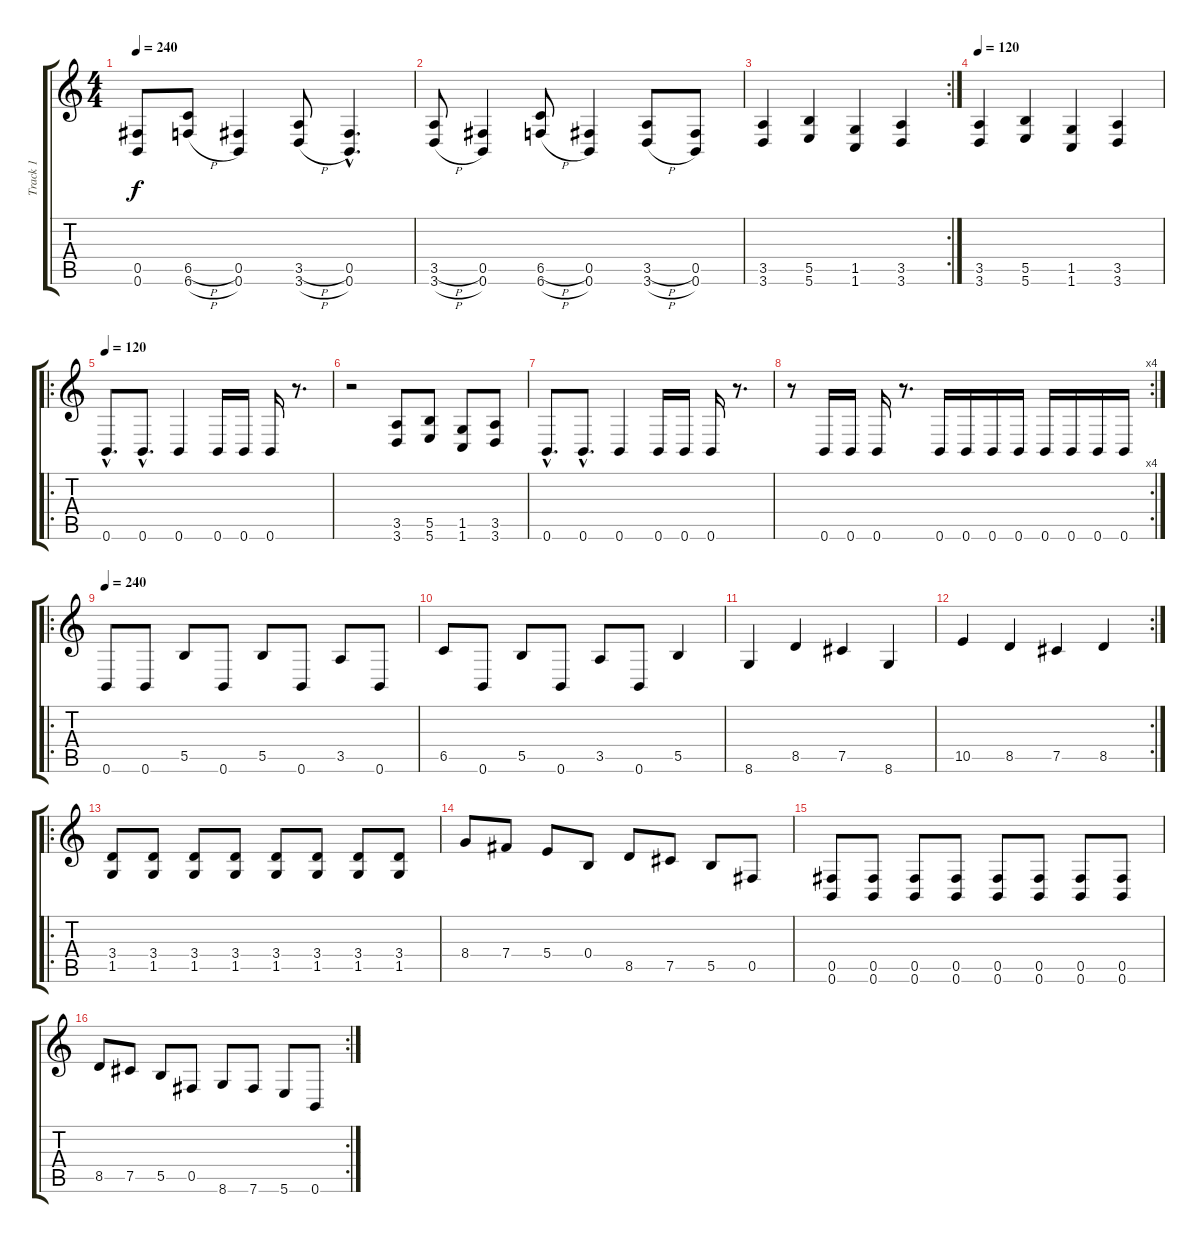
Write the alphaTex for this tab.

\track ("Track 1" "Track 1") {instrument distortionguitar}
\staff {score tabs}
\tuning (Db4 Ab3 E3 B2 Gb2 B1) {hide}
\ts (4 4)
\tempo 240
\clef g2
\ks c
(0.5{t} 0.6{t}).8{dy f} (6.5{h} 6.6{h}).8 (0.5 0.6).4 (3.5{h} 3.6{h}).8 (0.5{hac} 0.6{hac}).4{d} |
(3.5{h} 3.6{h}).8 (0.5 0.6).4 (6.5{h} 6.6{h}).8 (0.5 0.6).4 (3.5{h} 3.6{h}).8 (0.5 0.6).8 |
\rc 2
(3.5 3.6).4 (5.5 5.6).4 (1.5 1.6).4 (3.5 3.6).4 |
\tempo 120
(3.5 3.6).4 (5.5 5.6).4 (1.5 1.6).4 (3.5 3.6).4 |
\ro
\tempo 120
0.6{hac}.8{d} 0.6{hac}.8{d} 0.6.4 0.6.16 0.6.16 0.6.16 r.8{d} |
r.2 (3.5 3.6).8 (5.5 5.6).8 (1.5 1.6).8 (3.5 3.6).8 |
0.6{hac}.8{d} 0.6{hac}.8{d} 0.6.4 0.6.16 0.6.16 0.6.16 r.8{d} |
\rc 4
r.8 0.6.16 0.6.16 0.6.16 r.8{d} 0.6.16 0.6.16 0.6.16 0.6.16 0.6.16 0.6.16 0.6.16 0.6.16 |
\ro
\tempo 240
0.6.8 0.6.8 5.5.8 0.6.8 5.5.8 0.6.8 3.5.8 0.6.8 |
6.5.8 0.6.8 5.5.8 0.6.8 3.5.8 0.6.8 5.5.4 |
8.6.4 8.5.4 7.5.4 8.6.4 |
\rc 2
10.5.4 8.5.4 7.5.4 8.5.4 |
\ro
(3.4 1.5).8 (3.4 1.5).8 (3.4 1.5).8 (3.4 1.5).8 (3.4 1.5).8 (3.4 1.5).8 (3.4 1.5).8 (3.4 1.5).8 |
8.4.8 7.4.8 5.4.8 0.4.8 8.5.8 7.5.8 5.5.8 0.5.8 |
(0.5 0.6).8 (0.5 0.6).8 (0.5 0.6).8 (0.5 0.6).8 (0.5 0.6).8 (0.5 0.6).8 (0.5 0.6).8 (0.5 0.6).8 |
\rc 2
8.5.8 7.5.8 5.5.8 0.5.8 8.6.8 7.6.8 5.6.8 0.6.8
